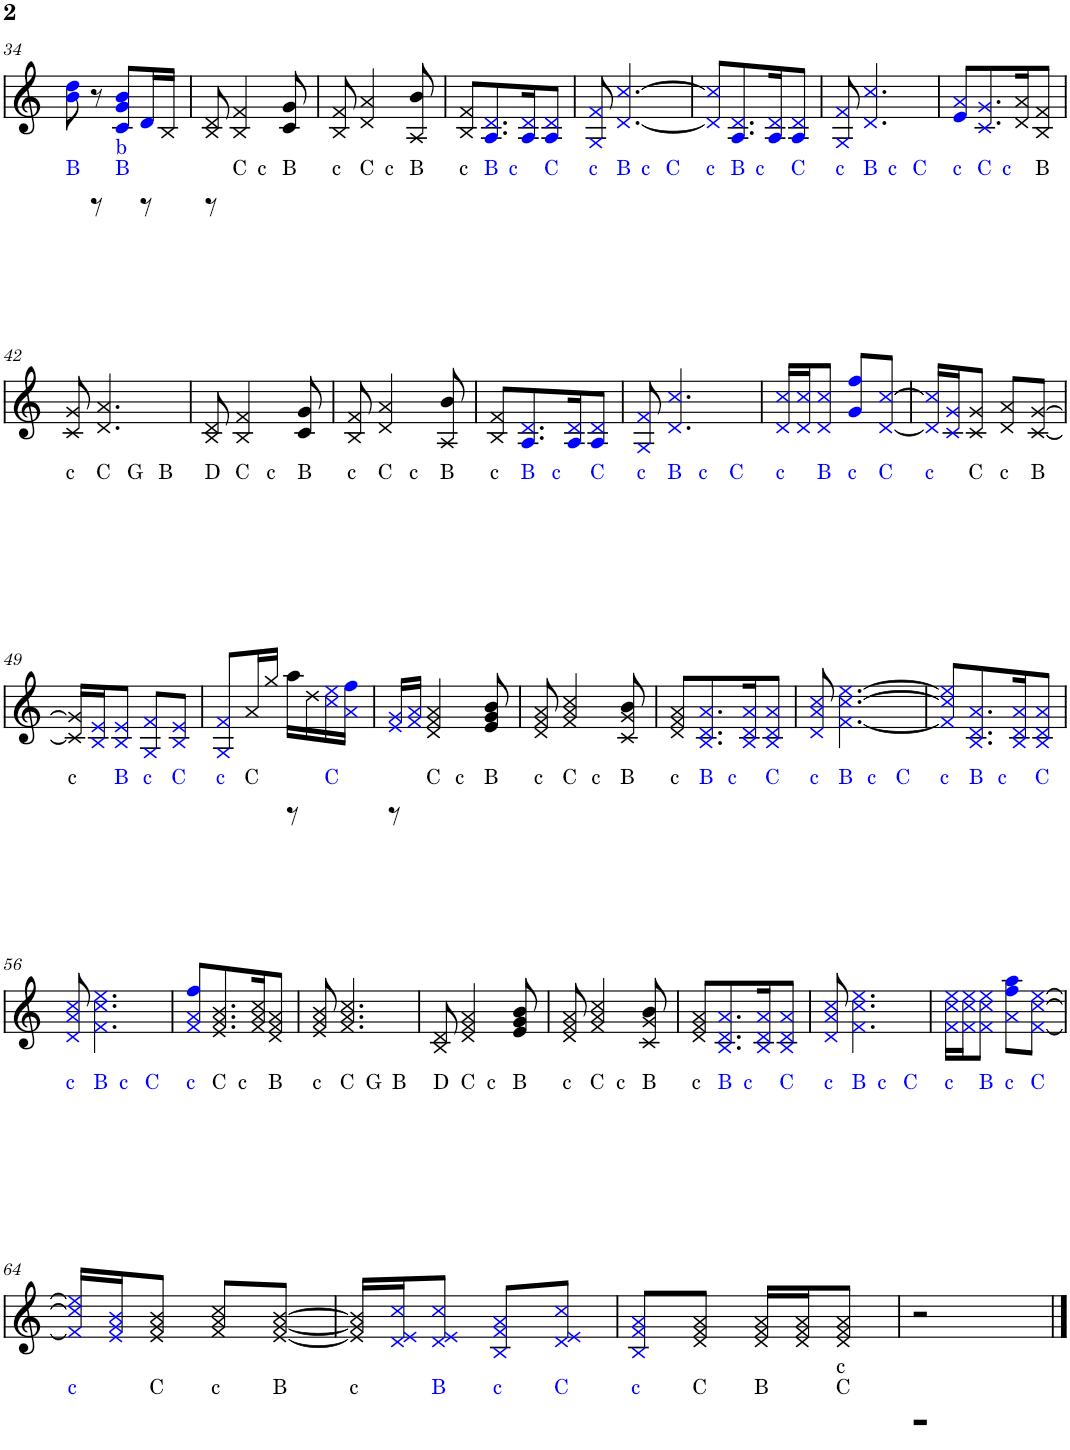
**kern	**kern	**kern
*part3	*part2	*part1
*staff3	*staff2	*staff1
*I"Akkordeon	*I"Akkordeon	*I"Akkordeon
!!LO:PB:g=z
*clefG2	*clefF4	*clefG2
*k[]	*k[]	*k[]
*M2/4	*M2/4	*M2/4
=34	=34	=34
!LO:TX:a:color=#0000FF:t=B	!	!
8ryy	8AA'	8bi\ 8ddi\
8r	8r	8r
!LO:TX:a:color=#0000FF:t=B	!	!
!LO:TX:a:color=#0000FF:t=b	!	!
8ryy	8AA' 8A'	8ci/ 8gi/ 8bi/L
8r	8r	16di/L
.	.	16B/JJ
=35	=35	=35
8r	8r	8B/ 8d/
!LO:TX:a:t=C	!	!
8ryy	8GG'	4B/ 4f/
!LO:TX:a:t=c	!	!
8ryy	8G'/L	.
!LO:TX:a:t=B	!	!
8ryy	8DD'/J	8c/ 8g/
=36	=36	=36
!LO:TX:a:t=c	!	!
8ryy	8G'/L	8B/ 8f/
!LO:TX:a:t=C	!	!
8ryy	8GG'/J	4d/ 4a/
!LO:TX:a:t=c	!	!
8ryy	8G'/L	.
!LO:TX:a:t=B	!	!
8ryy	8DD'/J	8A/ 8b/
=37	=37	=37
!LO:TX:a:t=c	!	!
8ryy	8G'\L	8B/ 8f/L
!LO:TX:a:color=#0000FF:t=B	!	!
8ryy	8AA'\J	8.Ai/ 8.di/
!LO:TX:a:color=#0000FF:t=c	!	!
8ryy	8D'/L	.
.	.	16Ai/ 16di/K
!LO:TX:a:color=#0000FF:t=C	!	!
8ryy	8DD'/J	8Ai/ 8di/J
=38	=38	=38
!LO:TX:a:color=#0000FF:t=c	!	!
8ryy	8D'/L	8Gi/ 8fi/
!LO:TX:a:color=#0000FF:t=B	!	!
8ryy	8AA'/J	[4.di/ [4.cci/
!LO:TX:a:color=#0000FF:t=c	!	!
8ryy	8D'/L	.
!LO:TX:a:color=#0000FF:t=C	!	!
8ryy	8DD'/J	.
=39	=39	=39
!LO:TX:a:color=#0000FF:t=c	!	!
8ryy	8D'/L	8di/] 8cci/]L
!LO:TX:a:color=#0000FF:t=B	!	!
8ryy	8AA'/J	8.Ai/ 8.di/
!LO:TX:a:color=#0000FF:t=c	!	!
8ryy	8D'/L	.
.	.	16Ai/ 16di/K
!LO:TX:a:color=#0000FF:t=C	!	!
8ryy	8DD'/J	8Ai/ 8di/J
=40	=40	=40
!LO:TX:a:color=#0000FF:t=c	!	!
8ryy	8D'/L	8Gi/ 8fi/
!LO:TX:a:color=#0000FF:t=B	!	!
8ryy	8AA'/J	4.di/ 4.cci/
!LO:TX:a:color=#0000FF:t=c	!	!
8ryy	8D'/L	.
!LO:TX:a:color=#0000FF:t=C	!	!
8ryy	8DD'/J	.
=41	=41	=41
!LO:TX:a:color=#0000FF:t=c	!	!
8ryy	8D'/L	8ei/ 8ai/L
!LO:TX:a:color=#0000FF:t=C	!	!
8ryy	8DD'/J	8.ci/ 8.gi/
!LO:TX:a:color=#0000FF:t=c	!	!
8ryy	8D'/L	.
.	.	16d/ 16a/K
!LO:TX:a:t=B	!	!
8ryy	8DD'/J	8B/ 8f/J
!!LO:LB:g=z
=42	=42	=42
!LO:TX:a:t=c	!	!
8ryy	8G'/L	8c/ 8g/
!LO:TX:a:t=C	!	!
8ryy	8GG'/J	4.d/ 4.a/
!LO:TX:a:t=G	!	!
8ryy	8EE'/L	.
!LO:TX:a:t=B	!	!
8ryy	8DD'/J	.
=43	=43	=43
!LO:TX:a:t=D	!	!
8ryy	8FF#'/L	8B/ 8d/
!LO:TX:a:t=C	!	!
8ryy	8GG'/J	4B/ 4f/
!LO:TX:a:t=c	!	!
8ryy	8G'/L	.
!LO:TX:a:t=B	!	!
8ryy	8DD'/J	8c/ 8g/
=44	=44	=44
!LO:TX:a:t=c	!	!
8ryy	8G'/L	8B/ 8f/
!LO:TX:a:t=C	!	!
8ryy	8GG'/J	4d/ 4a/
!LO:TX:a:t=c	!	!
8ryy	8G'/L	.
!LO:TX:a:t=B	!	!
8ryy	8DD'/J	8A/ 8b/
=45	=45	=45
!LO:TX:a:t=c	!	!
8ryy	8G'\L	8B/ 8f/L
!LO:TX:a:color=#0000FF:t=B	!	!
8ryy	8AA'\J	8.Ai/ 8.di/
!LO:TX:a:color=#0000FF:t=c	!	!
8ryy	8D'/L	.
.	.	16Ai/ 16di/K
!LO:TX:a:color=#0000FF:t=C	!	!
8ryy	8DD'/J	8Ai/ 8di/J
=46	=46	=46
!LO:TX:a:color=#0000FF:t=c	!	!
8ryy	8D'/L	8Gi/ 8fi/
!LO:TX:a:color=#0000FF:t=B	!	!
8ryy	8AA'/J	4.di/ 4.cci/
!LO:TX:a:color=#0000FF:t=c	!	!
8ryy	8D'/L	.
!LO:TX:a:color=#0000FF:t=C	!	!
8ryy	8DD'/J	.
=47	=47	=47
!LO:TX:a:color=#0000FF:t=c	!	!
8ryy	8D'/L	16di/ 16cci/LL
.	.	16di/ 16cci/J
!LO:TX:a:color=#0000FF:t=B	!	!
8ryy	8AA'/J	8di/ 8cci/J
!LO:TX:a:color=#0000FF:t=c	!	!
8ryy	8D'/L	8gi/ 8ffi/L
!LO:TX:a:color=#0000FF:t=C	!	!
8ryy	8DD'/J	[8di/ [8cci/J
=48	=48	=48
!LO:TX:a:color=#0000FF:t=c	!	!
8ryy	8D'/L	16di/] 16cci/]LL
.	.	16ci/ 16gi/J
!LO:TX:a:t=C	!	!
8ryy	8GG'/J	8c/ 8g/J
!LO:TX:a:t=c	!	!
8ryy	8G'/L	8d/ 8a/L
!LO:TX:a:t=B	!	!
8ryy	8DD'/J	[8c/ [8g/J
!!LO:LB:g=z
=49	=49	=49
!LO:TX:a:t=c	!	!
8ryy	8G'\L	16c/] 16g/]LL
.	.	16Bi/ 16ei/J
!LO:TX:a:color=#0000FF:t=B	!	!
8ryy	8AA'\J	8Bi/ 8ei/J
!LO:TX:a:color=#0000FF:t=c	!	!
8ryy	8D'/L	8Gi/ 8fi/L
!LO:TX:a:color=#0000FF:t=C	!	!
8ryy	8DD'/J	8Bi/ 8ei/J
=50	=50	=50
!LO:TX:a:color=#0000FF:t=c	!	!
8ryy	8D'/L	8Gi/ 8fi/L
!LO:TX:a:t=C	!	!
8ryy	8GG'/J	16a/L
.	.	16gg/JJ
8r	8r	16aa\LL
.	.	16dd\
!LO:TX:a:color=#0000FF:t=C	!	!
8ryy	8DD'	16cci\ 16eei\
.	.	16ai\ 16ffi\JJ
=51	=51	=51
8r	8r	16ei/ 16gi/LL
.	.	16fi/ 16ai/JJ
!LO:TX:a:t=C	!	!
8ryy	8GG'	4d/ 4f/ 4a/
!LO:TX:a:t=c	!	!
8ryy	8G'/L	.
!LO:TX:a:t=B	!	!
8ryy	8DD'/J	8e/ 8g/ 8b/
=52	=52	=52
!LO:TX:a:t=c	!	!
8ryy	8G'/L	8d/ 8f/ 8a/
!LO:TX:a:t=C	!	!
8ryy	8GG'/J	4f/ 4a/ 4cc/
!LO:TX:a:t=c	!	!
8ryy	8G'/L	.
!LO:TX:a:t=B	!	!
8ryy	8DD'/J	8c/ 8g/ 8b/
=53	=53	=53
!LO:TX:a:t=c	!	!
8ryy	8G'\L	8d/ 8f/ 8a/L
!LO:TX:a:color=#0000FF:t=B	!	!
8ryy	8AA'\J	8.Bi/ 8.di/ 8.ai/
!LO:TX:a:color=#0000FF:t=c	!	!
8ryy	8D'/L	.
.	.	16Bi/ 16di/ 16ai/K
!LO:TX:a:color=#0000FF:t=C	!	!
8ryy	8DD'/J	8Bi/ 8di/ 8ai/J
=54	=54	=54
!LO:TX:a:color=#0000FF:t=c	!	!
8ryy	8D'/L	8di/ 8ai/ 8cci/
!LO:TX:a:color=#0000FF:t=B	!	!
8ryy	8AA'/J	[4.fi\ [4.cci\ [4.eei\
!LO:TX:a:color=#0000FF:t=c	!	!
8ryy	8D'/L	.
!LO:TX:a:color=#0000FF:t=C	!	!
8ryy	8DD'/J	.
=55	=55	=55
!LO:TX:a:color=#0000FF:t=c	!	!
8ryy	8D'/L	8fi/] 8cci/] 8eei/]L
!LO:TX:a:color=#0000FF:t=B	!	!
8ryy	8AA'/J	8.Bi/ 8.di/ 8.ai/
!LO:TX:a:color=#0000FF:t=c	!	!
8ryy	8D'/L	.
.	.	16Bi/ 16di/ 16ai/K
!LO:TX:a:color=#0000FF:t=C	!	!
8ryy	8DD'/J	8Bi/ 8di/ 8ai/J
!!LO:LB:g=z
=56	=56	=56
!LO:TX:a:color=#0000FF:t=c	!	!
8ryy	8D'/L	8di/ 8ai/ 8cci/
!LO:TX:a:color=#0000FF:t=B	!	!
8ryy	8AA'/J	4.fi\ 4.cci\ 4.eei\
!LO:TX:a:color=#0000FF:t=c	!	!
8ryy	8D'/L	.
!LO:TX:a:color=#0000FF:t=C	!	!
8ryy	8DD'/J	.
=57	=57	=57
!LO:TX:a:color=#0000FF:t=c	!	!
8ryy	8D'/L	8fi/ 8ai/ 8ffi/L
!LO:TX:a:t=C	!	!
8ryy	8GG'/J	8.e/ 8.g/ 8.b/
!LO:TX:a:t=c	!	!
8ryy	8G'/L	.
.	.	16f/ 16a/ 16cc/K
!LO:TX:a:t=B	!	!
8ryy	8DD'/J	8d/ 8f/ 8a/J
=58	=58	=58
!LO:TX:a:t=c	!	!
8ryy	8G'/L	8e/ 8g/ 8b/
!LO:TX:a:t=C	!	!
8ryy	8GG'/J	4.f/ 4.a/ 4.cc/
!LO:TX:a:t=G	!	!
8ryy	8EE'/L	.
!LO:TX:a:t=B	!	!
8ryy	8DD'/J	.
=59	=59	=59
!LO:TX:a:t=D	!	!
8ryy	8FF#'/L	8B/ 8d/
!LO:TX:a:t=C	!	!
8ryy	8GG'/J	4d/ 4f/ 4a/
!LO:TX:a:t=c	!	!
8ryy	8G'/L	.
!LO:TX:a:t=B	!	!
8ryy	8DD'/J	8e/ 8g/ 8b/
=60	=60	=60
!LO:TX:a:t=c	!	!
8ryy	8G'/L	8d/ 8f/ 8a/
!LO:TX:a:t=C	!	!
8ryy	8GG'/J	4f/ 4a/ 4cc/
!LO:TX:a:t=c	!	!
8ryy	8G'/L	.
!LO:TX:a:t=B	!	!
8ryy	8DD'/J	8c/ 8g/ 8b/
=61	=61	=61
!LO:TX:a:t=c	!	!
8ryy	8G'\L	8d/ 8f/ 8a/L
!LO:TX:a:color=#0000FF:t=B	!	!
8ryy	8AA'\J	8.Bi/ 8.di/ 8.ai/
!LO:TX:a:color=#0000FF:t=c	!	!
8ryy	8D'/L	.
.	.	16Bi/ 16di/ 16ai/K
!LO:TX:a:color=#0000FF:t=C	!	!
8ryy	8DD'/J	8Bi/ 8di/ 8ai/J
=62	=62	=62
!LO:TX:a:color=#0000FF:t=c	!	!
8ryy	8D'/L	8di/ 8ai/ 8cci/
!LO:TX:a:color=#0000FF:t=B	!	!
8ryy	8AA'/J	4.fi\ 4.cci\ 4.eei\
!LO:TX:a:color=#0000FF:t=c	!	!
8ryy	8D'/L	.
!LO:TX:a:color=#0000FF:t=C	!	!
8ryy	8DD'/J	.
=63	=63	=63
!LO:TX:a:color=#0000FF:t=c	!	!
8ryy	8D'/L	16fi\ 16cci\ 16eei\LL
.	.	16fi\ 16cci\ 16eei\J
!LO:TX:a:color=#0000FF:t=B	!	!
8ryy	8AA'/J	8fi\ 8cci\ 8eei\J
!LO:TX:a:color=#0000FF:t=c	!	!
8ryy	8D'/L	8ai\ 8ffi\ 8aai\L
!LO:TX:a:color=#0000FF:t=C	!	!
8ryy	8DD'/J	[8fi\ [8cci\ [8eei\J
!!LO:LB:g=z
=64	=64	=64
!LO:TX:a:color=#0000FF:t=c	!	!
8ryy	8D'/L	16fi/] 16cci/] 16eei/]LL
.	.	16ei/ 16gi/ 16bi/J
!LO:TX:a:t=C	!	!
8ryy	8GG'/J	8e/ 8g/ 8b/J
!LO:TX:a:t=c	!	!
8ryy	8G'/L	8f/ 8a/ 8cc/L
!LO:TX:a:t=B	!	!
8ryy	8DD'/J	[8e/ [8g/ [8b/J
=65	=65	=65
!LO:TX:a:t=c	!	!
8ryy	8G'\L	16e/] 16g/] 16b/]LL
.	.	16di/ 16ei/ 16cci/J
!LO:TX:a:color=#0000FF:t=B	!	!
8ryy	8AA'\J	8di/ 8ei/ 8cci/J
!LO:TX:a:color=#0000FF:t=c	!	!
8ryy	8D'/L	8Bi/ 8fi/ 8ai/L
!LO:TX:a:color=#0000FF:t=C	!	!
8ryy	8DD'/J	8di/ 8ei/ 8cci/J
=66	=66	=66
!LO:TX:a:color=#0000FF:t=c	!	!
8ryy	8D'/L	8Bi/ 8fi/ 8ai/L
!LO:TX:a:t=C	!	!
8ryy	8GG'/J	8d/ 8f/ 8a/J
!LO:TX:a:t=B	!	!
8ryy	8DD'/L	16d/ 16f/ 16a/LL
.	.	16d/ 16f/ 16a/J
!LO:TX:a:t=C	!	!
!LO:TX:a:t=c	!	!
8ryy	8GG'/ 8G'/J	8d/ 8f/ 8a/J
=67	=67	=67
2r	2r	2r
==	==	==
*-	*-	*-
